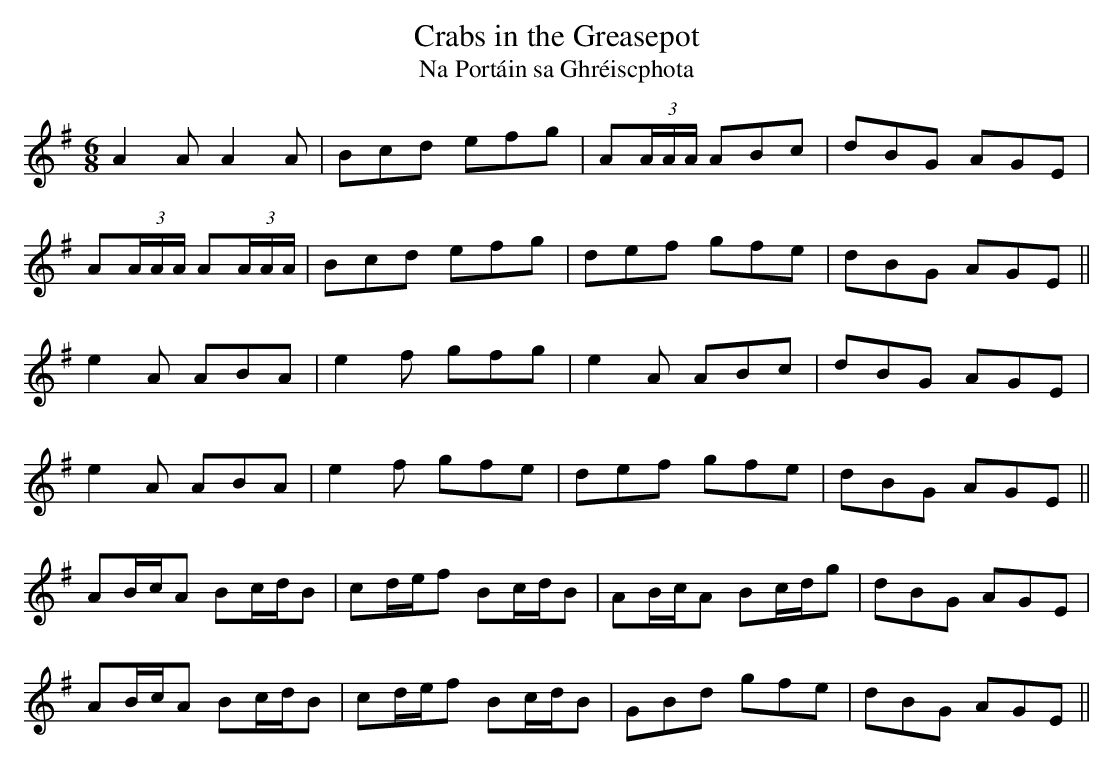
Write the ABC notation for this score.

X:1
T: Crabs in the Greasepot
T: Na Port\'ain sa Ghr\'eiscphota
L: 1/8
M: 6/8
K: Ador
A2A A2A|Bcd efg|A(3A/A/A/ ABc|dBG AGE|
A(3A/A/A/ A(3A/A/A/|Bcd efg|def gfe|dBG AGE ||
e2A ABA|e2f gfg|e2A ABc|dBG AGE|
e2A ABA|e2f gfe|def gfe|dBG AGE ||
AB/c/A Bc/d/B|cd/e/f Bc/d/B|AB/c/A Bc/d/g|dBG AGE|
AB/c/A Bc/d/B|cd/e/f Bc/d/B|GBd gfe|dBG AGE ||
